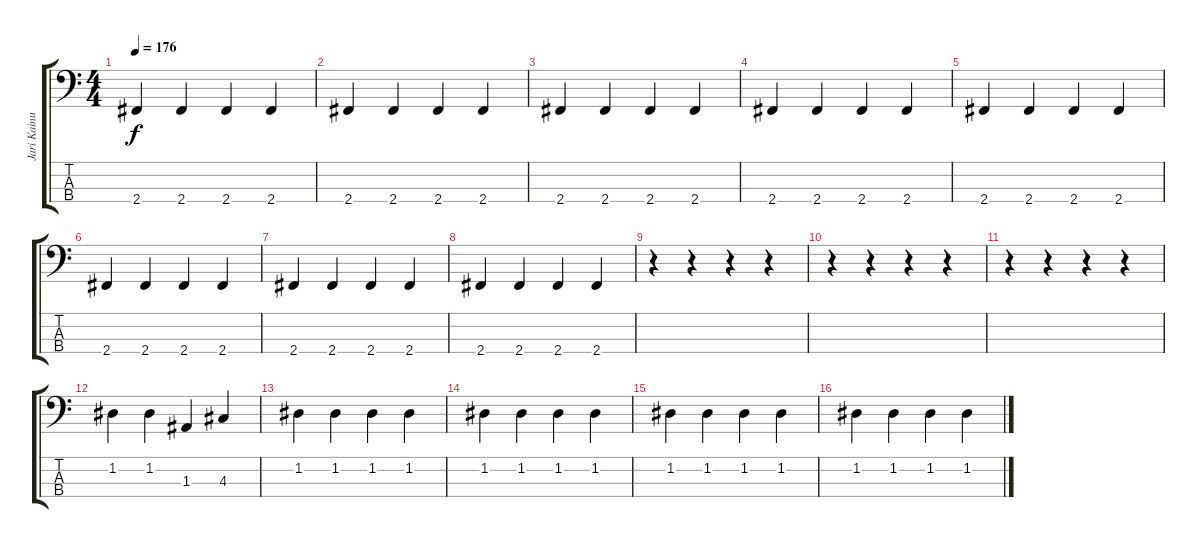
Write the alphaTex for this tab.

\track ("Jari Kainulainen" "Jari Kainu") {instrument electricbassfinger}
\staff {score tabs}
\tuning (G2 D2 A1 E1) {hide}
\ts (4 4)
\tempo 176
\clef f4
\ks c
2.4.4{dy f} 2.4.4 2.4.4 2.4.4 |
2.4.4 2.4.4 2.4.4 2.4.4 |
2.4.4 2.4.4 2.4.4 2.4.4 |
2.4.4 2.4.4 2.4.4 2.4.4 |
2.4.4 2.4.4 2.4.4 2.4.4 |
2.4.4 2.4.4 2.4.4 2.4.4 |
2.4.4 2.4.4 2.4.4 2.4.4 |
2.4.4 2.4.4 2.4.4 2.4.4 |
r.4 r.4 r.4 r.4 |
r.4 r.4 r.4 r.4 |
r.4 r.4 r.4 r.4 |
1.2.4 1.2.4 1.3.4 4.3.4 |
1.2.4 1.2.4 1.2.4 1.2.4 |
1.2.4 1.2.4 1.2.4 1.2.4 |
1.2.4 1.2.4 1.2.4 1.2.4 |
1.2.4 1.2.4 1.2.4 1.2.4
